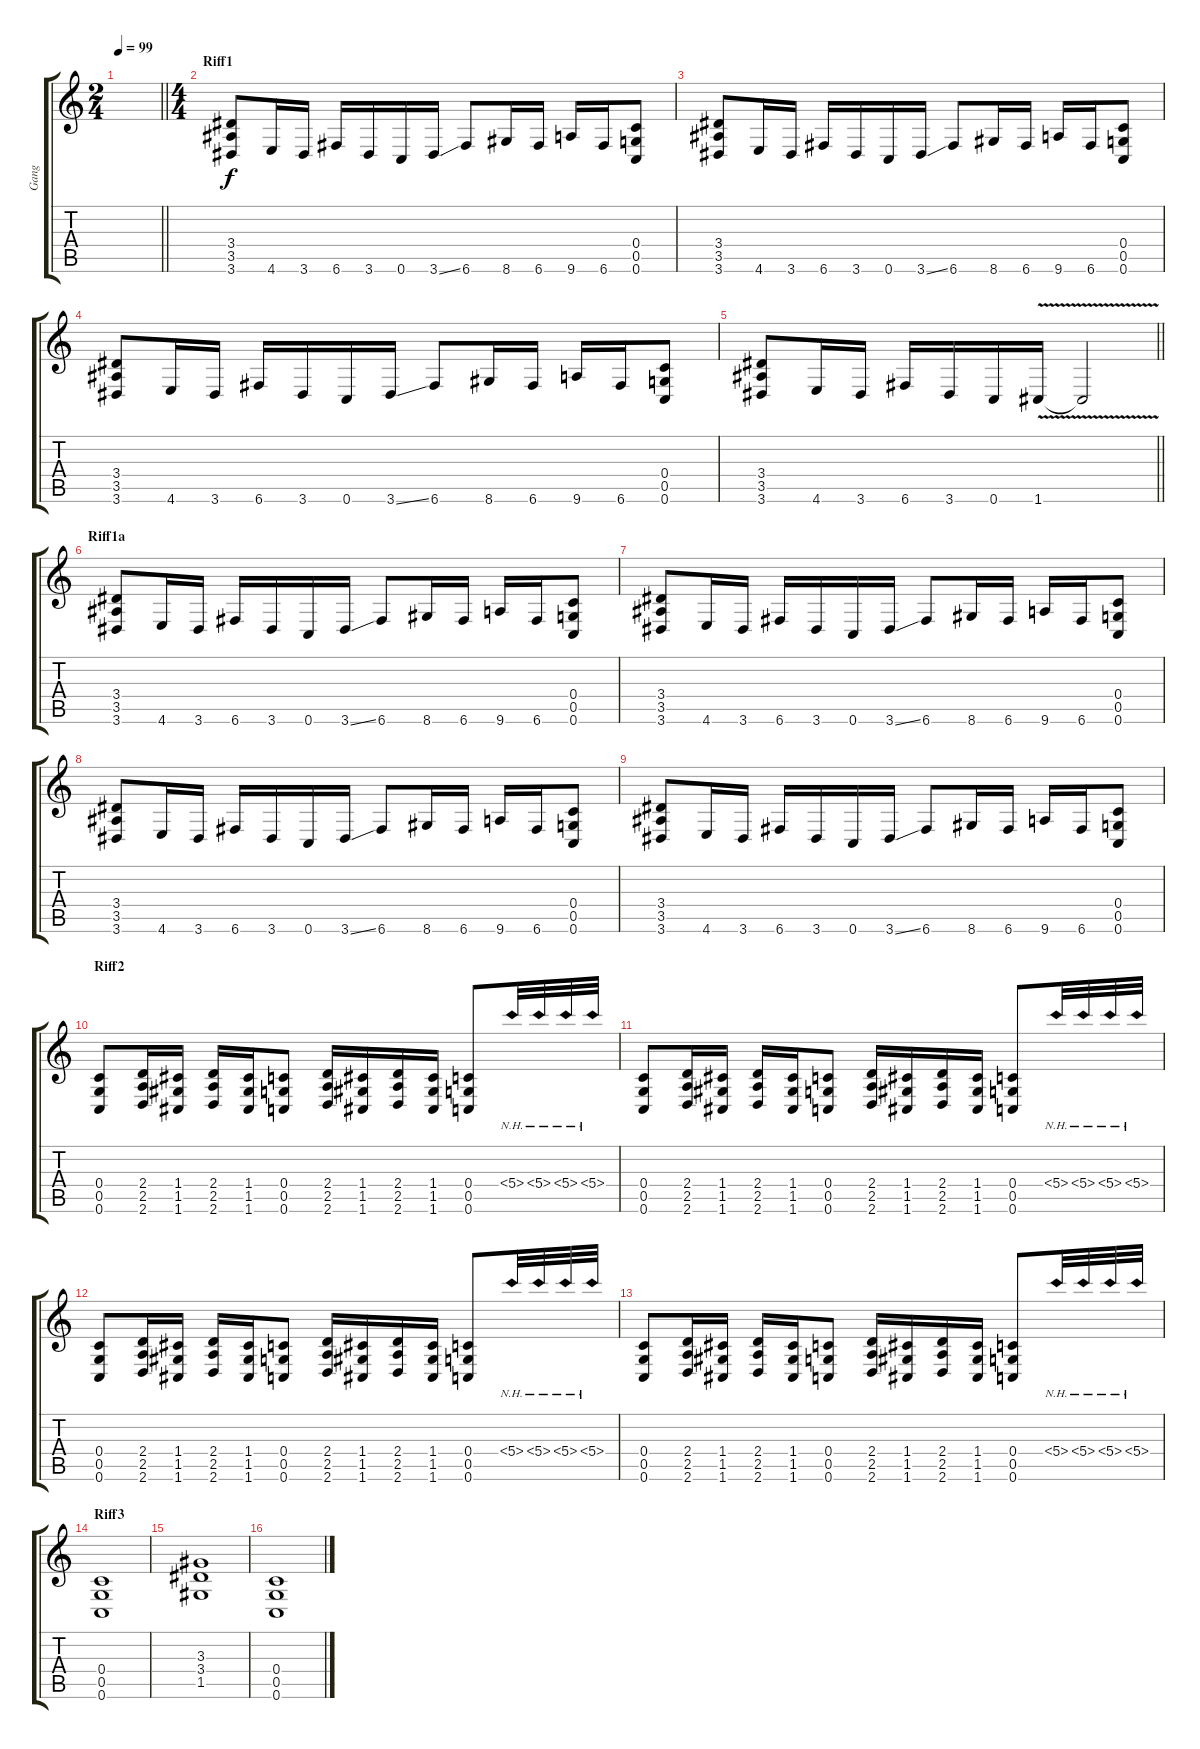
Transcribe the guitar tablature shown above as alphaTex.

\track ("Gang" "Gang") {instrument distortionguitar}
\staff {score tabs}
\tuning (D4 A3 F3 C3 G2 C2) {hide}
\ts (2 4)
\tempo 99
\clef g2
\barLineRight lightlight
\ks c
|
\ts (4 4)
\section ("" "Riff1")
(3.4 3.5 3.6).8 4.6.16 3.6.16 6.6.16 3.6.16 0.6.16 3.6{ss}.16 6.6.8 8.6.16 6.6.16 9.6.16 6.6.16 (0.4 0.5 0.6).8 |
(3.4 3.5 3.6).8 4.6.16 3.6.16 6.6.16 3.6.16 0.6.16 3.6{ss}.16 6.6.8 8.6.16 6.6.16 9.6.16 6.6.16 (0.4 0.5 0.6).8 |
(3.4 3.5 3.6).8 4.6.16 3.6.16 6.6.16 3.6.16 0.6.16 3.6{ss}.16 6.6.8 8.6.16 6.6.16 9.6.16 6.6.16 (0.4 0.5 0.6).8 |
\barLineRight lightlight
(3.4 3.5 3.6).8 4.6.16 3.6.16 6.6.16 3.6.16 0.6.16 1.6{v}.16 1.6{t}.2 |
\section ("" "Riff1a")
(3.4 3.5 3.6).8 4.6.16 3.6.16 6.6.16 3.6.16 0.6.16 3.6{ss}.16 6.6.8 8.6.16 6.6.16 9.6.16 6.6.16 (0.4 0.5 0.6).8 |
(3.4 3.5 3.6).8 4.6.16 3.6.16 6.6.16 3.6.16 0.6.16 3.6{ss}.16 6.6.8 8.6.16 6.6.16 9.6.16 6.6.16 (0.4 0.5 0.6).8 |
(3.4 3.5 3.6).8 4.6.16 3.6.16 6.6.16 3.6.16 0.6.16 3.6{ss}.16 6.6.8 8.6.16 6.6.16 9.6.16 6.6.16 (0.4 0.5 0.6).8 |
(3.4 3.5 3.6).8 4.6.16 3.6.16 6.6.16 3.6.16 0.6.16 3.6{ss}.16 6.6.8 8.6.16 6.6.16 9.6.16 6.6.16 (0.4 0.5 0.6).8 |
\section ("" "Riff2")
(0.4 0.5 0.6).8 (2.4 2.5 2.6).16 (1.4 1.5 1.6).16 (2.4 2.5 2.6).16 (1.4 1.5 1.6).16 (0.4 0.5 0.6).8 (2.4 2.5 2.6).16 (1.4 1.5 1.6).16 (2.4 2.5 2.6).16 (1.4 1.5 1.6).16 (0.4 0.5 0.6).8 5.4{nh}.32 5.4{nh}.32 5.4{nh}.32 5.4{nh}.32 |
(0.4 0.5 0.6).8 (2.4 2.5 2.6).16 (1.4 1.5 1.6).16 (2.4 2.5 2.6).16 (1.4 1.5 1.6).16 (0.4 0.5 0.6).8 (2.4 2.5 2.6).16 (1.4 1.5 1.6).16 (2.4 2.5 2.6).16 (1.4 1.5 1.6).16 (0.4 0.5 0.6).8 5.4{nh}.32 5.4{nh}.32 5.4{nh}.32 5.4{nh}.32 |
(0.4 0.5 0.6).8 (2.4 2.5 2.6).16 (1.4 1.5 1.6).16 (2.4 2.5 2.6).16 (1.4 1.5 1.6).16 (0.4 0.5 0.6).8 (2.4 2.5 2.6).16 (1.4 1.5 1.6).16 (2.4 2.5 2.6).16 (1.4 1.5 1.6).16 (0.4 0.5 0.6).8 5.4{nh}.32 5.4{nh}.32 5.4{nh}.32 5.4{nh}.32 |
(0.4 0.5 0.6).8 (2.4 2.5 2.6).16 (1.4 1.5 1.6).16 (2.4 2.5 2.6).16 (1.4 1.5 1.6).16 (0.4 0.5 0.6).8 (2.4 2.5 2.6).16 (1.4 1.5 1.6).16 (2.4 2.5 2.6).16 (1.4 1.5 1.6).16 (0.4 0.5 0.6).8 5.4{nh}.32 5.4{nh}.32 5.4{nh}.32 5.4{nh}.32 |
\section ("" "Riff3")
(0.4 0.5 0.6).1 |
(3.3 3.4 1.5).1 |
(0.4 0.5 0.6).1
